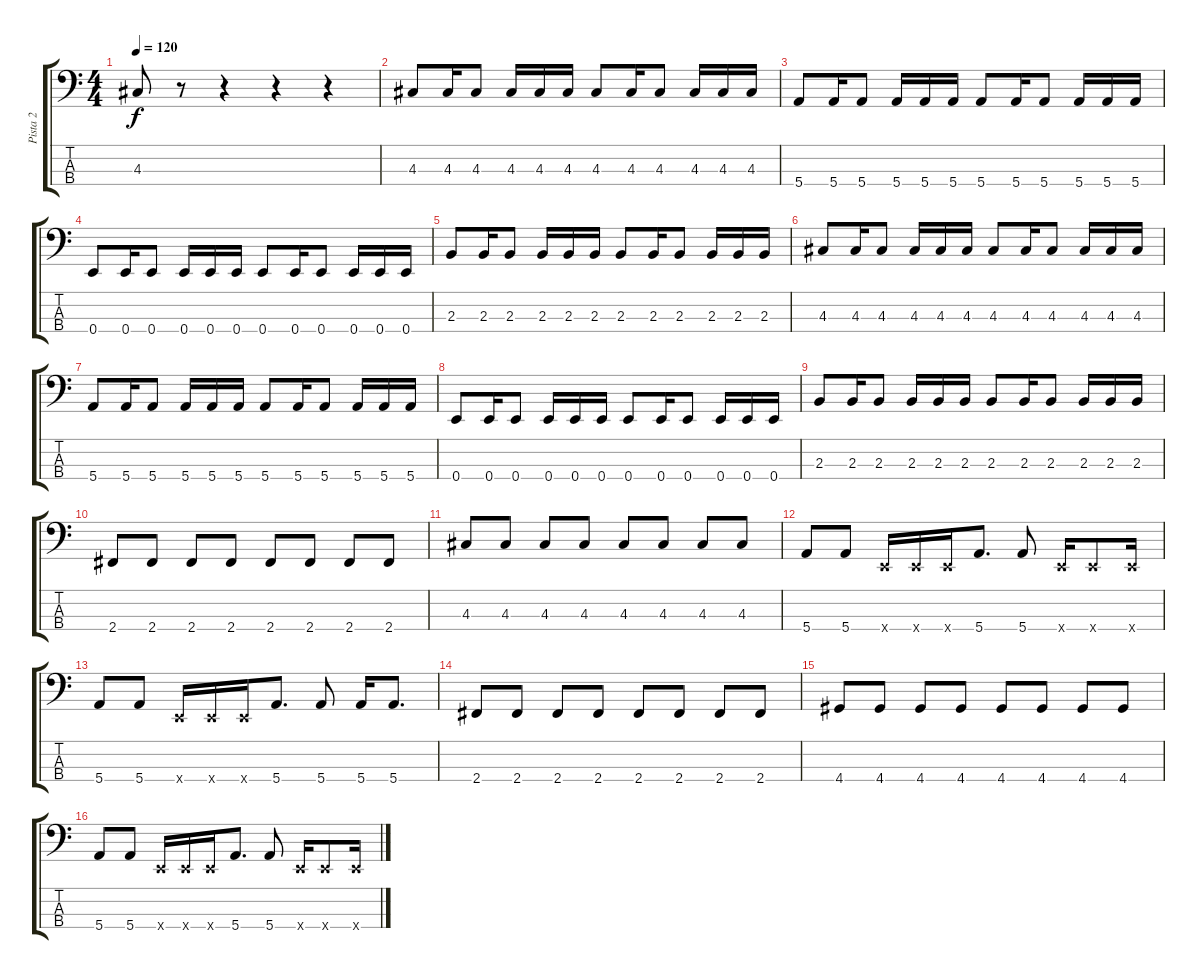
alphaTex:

\track ("Pista 2" "Pista 2") {instrument slapbass1}
\staff {score tabs}
\tuning (G2 D2 A1 E1) {hide}
\ts (4 4)
\tempo 120
\clef f4
\ks c
4.3.8{dy f} r.8 r.4 r.4 r.4 |
4.3.8 4.3.16 4.3.8 4.3.16 4.3.16 4.3.16 4.3.8 4.3.16 4.3.8 4.3.16 4.3.16 4.3.16 |
5.4.8 5.4.16 5.4.8 5.4.16 5.4.16 5.4.16 5.4.8 5.4.16 5.4.8 5.4.16 5.4.16 5.4.16 |
0.4.8 0.4.16 0.4.8 0.4.16 0.4.16 0.4.16 0.4.8 0.4.16 0.4.8 0.4.16 0.4.16 0.4.16 |
2.3.8 2.3.16 2.3.8 2.3.16 2.3.16 2.3.16 2.3.8 2.3.16 2.3.8 2.3.16 2.3.16 2.3.16 |
4.3.8 4.3.16 4.3.8 4.3.16 4.3.16 4.3.16 4.3.8 4.3.16 4.3.8 4.3.16 4.3.16 4.3.16 |
5.4.8 5.4.16 5.4.8 5.4.16 5.4.16 5.4.16 5.4.8 5.4.16 5.4.8 5.4.16 5.4.16 5.4.16 |
0.4.8 0.4.16 0.4.8 0.4.16 0.4.16 0.4.16 0.4.8 0.4.16 0.4.8 0.4.16 0.4.16 0.4.16 |
2.3.8 2.3.16 2.3.8 2.3.16 2.3.16 2.3.16 2.3.8 2.3.16 2.3.8 2.3.16 2.3.16 2.3.16 |
2.4.8 2.4.8 2.4.8 2.4.8 2.4.8 2.4.8 2.4.8 2.4.8 |
4.3.8 4.3.8 4.3.8 4.3.8 4.3.8 4.3.8 4.3.8 4.3.8 |
5.4.8 5.4.8 0.4{x}.16 0.4{x}.16 0.4{x}.16 5.4.8{d} 5.4.8 0.4{x}.16 0.4{x}.8 0.4{x}.16 |
5.4.8 5.4.8 0.4{x}.16 0.4{x}.16 0.4{x}.16 5.4.8{d} 5.4.8 5.4.16 5.4.8{d} |
2.4.8 2.4.8 2.4.8 2.4.8 2.4.8 2.4.8 2.4.8 2.4.8 |
4.4.8 4.4.8 4.4.8 4.4.8 4.4.8 4.4.8 4.4.8 4.4.8 |
5.4.8 5.4.8 0.4{x}.16 0.4{x}.16 0.4{x}.16 5.4.8{d} 5.4.8 0.4{x}.16 0.4{x}.8 0.4{x}.16
